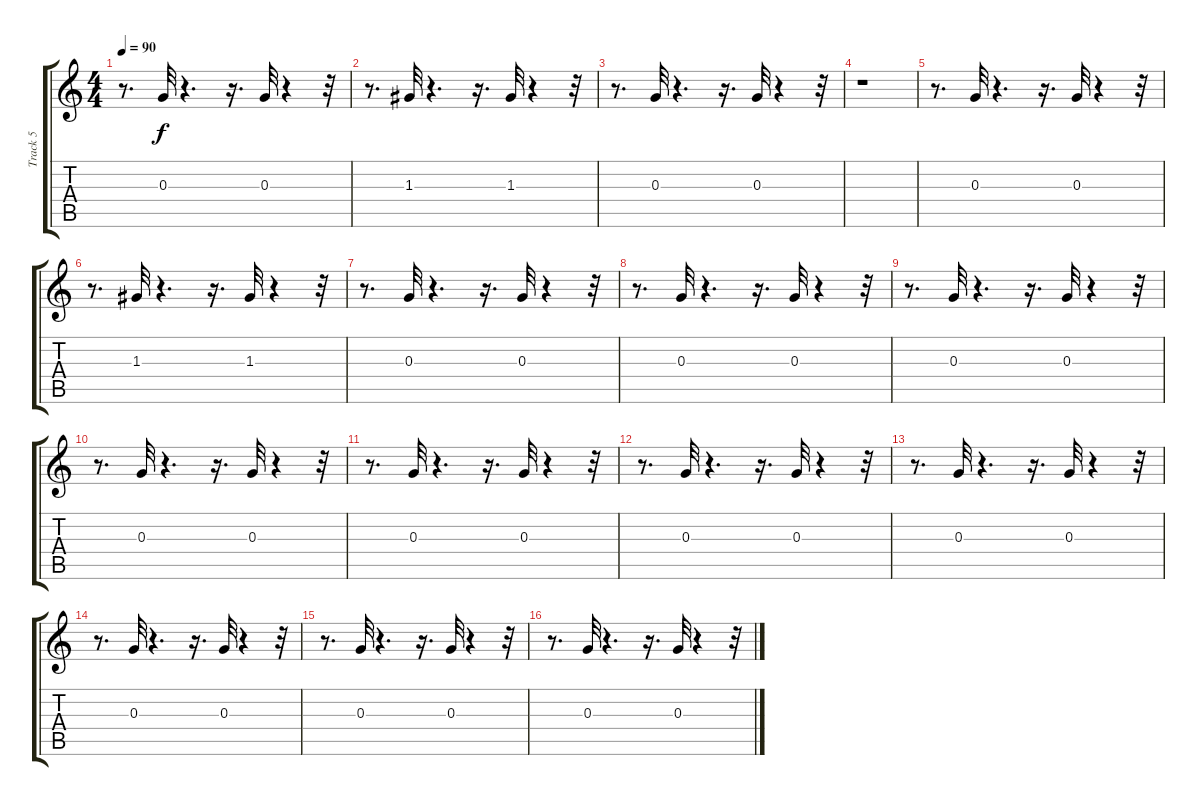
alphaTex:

\track ("Track 5" "Track 5") {instrument electricguitarmuted}
\staff {score tabs}
\tuning (E4 B3 G3 D3 A2 E2) {hide}
\ts (4 4)
\tempo 90
\clef g2
\ks c
r.8{d dy f} 0.3.32 r.4{d} r.16{d} 0.3.32 r.4 r.32 |
r.8{d} 1.3.32 r.4{d} r.16{d} 1.3.32 r.4 r.32 |
r.8{d} 0.3.32 r.4{d} r.16{d} 0.3.32 r.4 r.32 |
r.1 |
r.8{d} 0.3.32 r.4{d} r.16{d} 0.3.32 r.4 r.32 |
r.8{d} 1.3.32 r.4{d} r.16{d} 1.3.32 r.4 r.32 |
r.8{d} 0.3.32 r.4{d} r.16{d} 0.3.32 r.4 r.32 |
r.8{d} 0.3.32 r.4{d} r.16{d} 0.3.32 r.4 r.32 |
r.8{d} 0.3.32 r.4{d} r.16{d} 0.3.32 r.4 r.32 |
r.8{d} 0.3.32 r.4{d} r.16{d} 0.3.32 r.4 r.32 |
r.8{d} 0.3.32 r.4{d} r.16{d} 0.3.32 r.4 r.32 |
r.8{d} 0.3.32 r.4{d} r.16{d} 0.3.32 r.4 r.32 |
r.8{d} 0.3.32 r.4{d} r.16{d} 0.3.32 r.4 r.32 |
r.8{d} 0.3.32 r.4{d} r.16{d} 0.3.32 r.4 r.32 |
r.8{d} 0.3.32 r.4{d} r.16{d} 0.3.32 r.4 r.32 |
r.8{d} 0.3.32 r.4{d} r.16{d} 0.3.32 r.4 r.32
